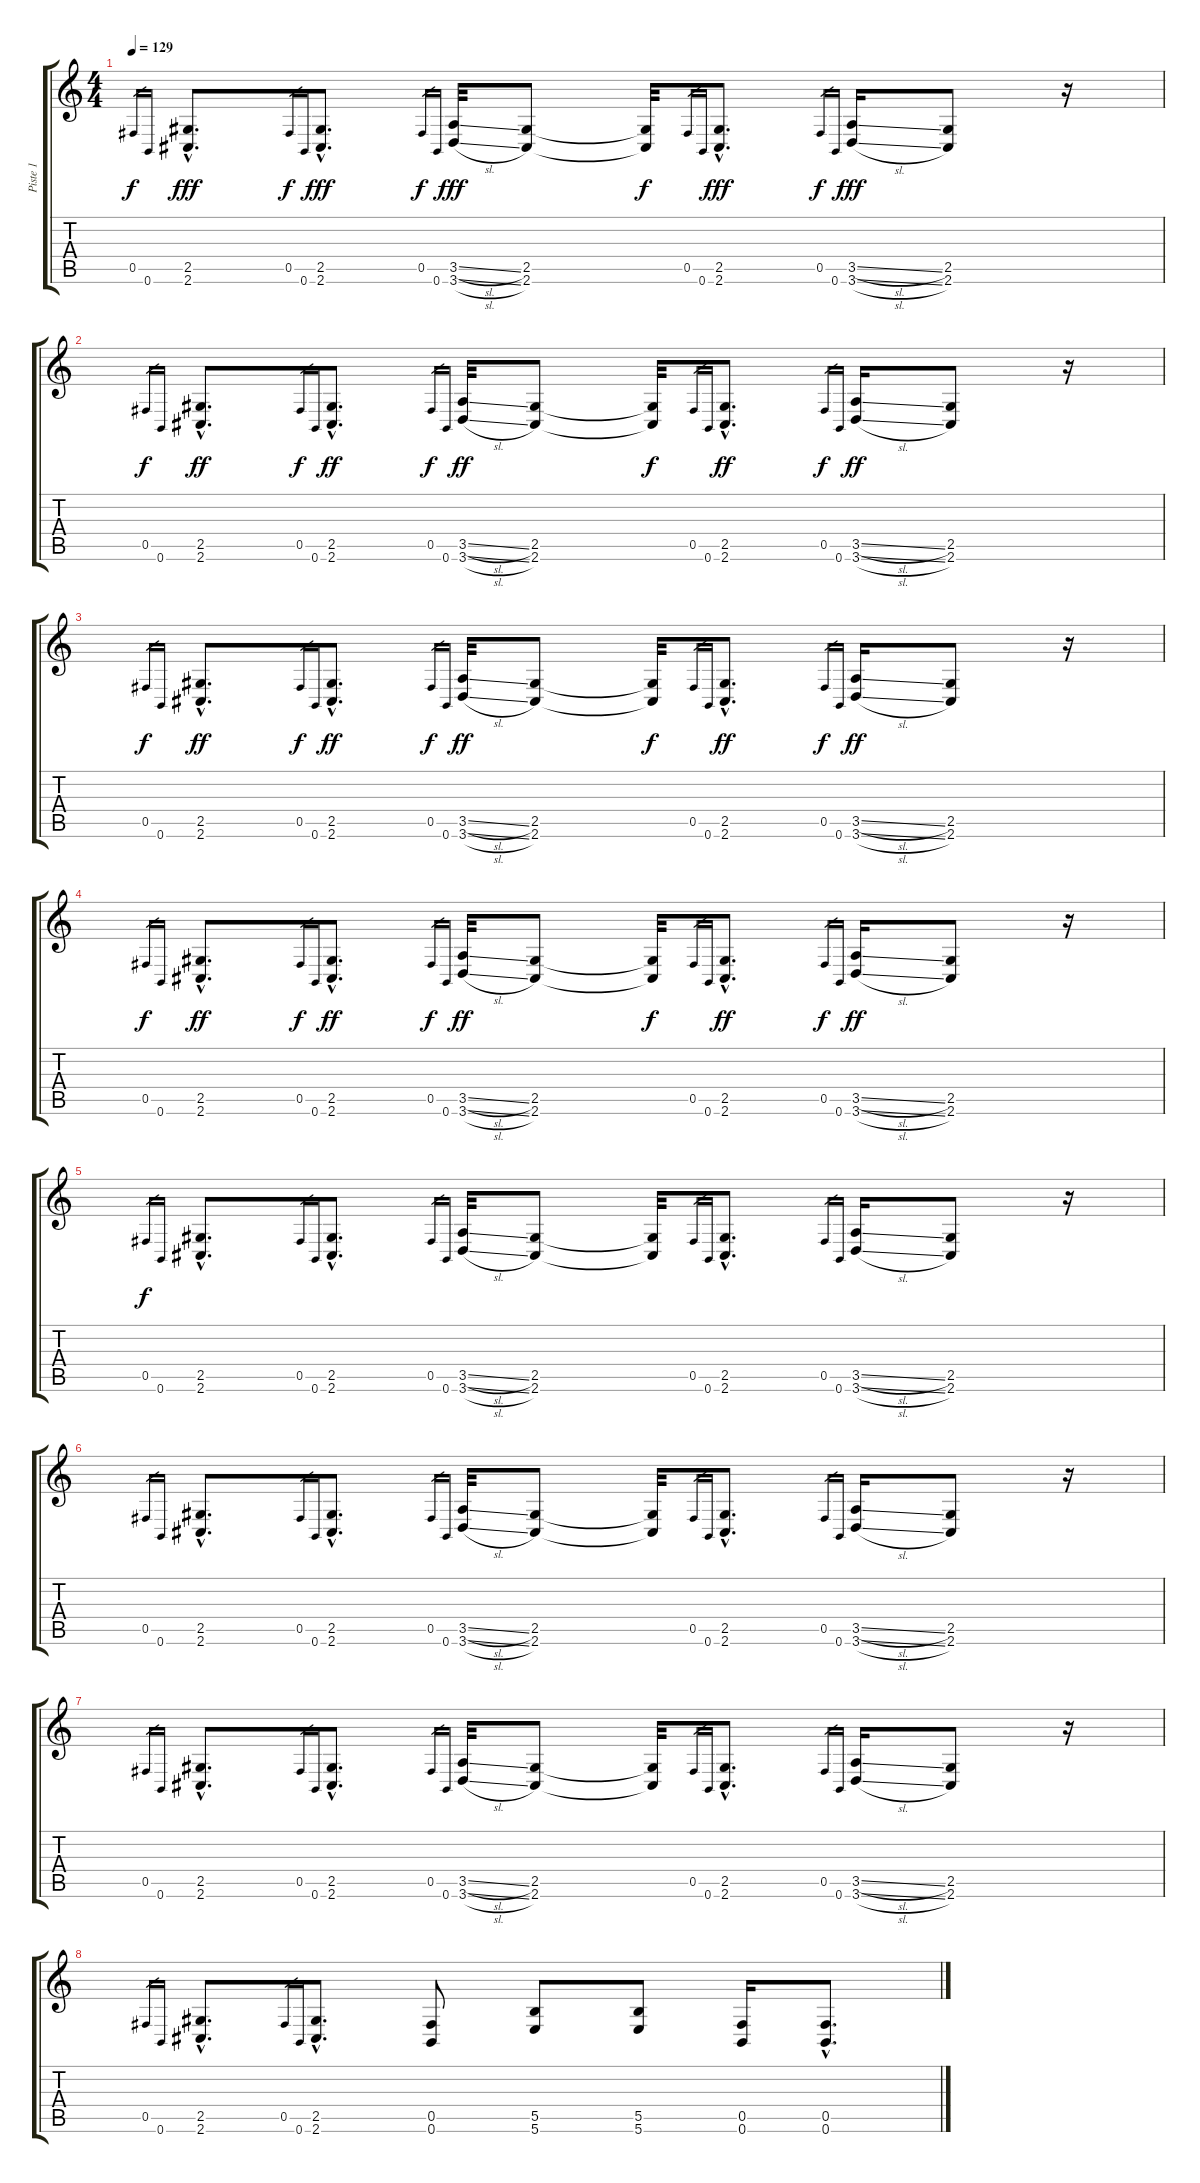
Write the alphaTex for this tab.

\track ("Piste 1" "Piste 1") {instrument overdrivenguitar}
\staff {score tabs}
\tuning (Db4 Ab3 E3 B2 Gb2 B1) {hide}
\ts (4 4)
\tempo 129
\clef g2
\ks c
0.5.16{gr dy f instrument overdrivenguitar} 0.6.16{gr} (2.5{hac} 2.6{hac}).8{d dy fff} 0.5.16{gr dy f} 0.6.16{gr} (2.5{hac} 2.6{hac}).8{d dy fff} 0.5.16{gr dy f} 0.6.16{gr} (3.5{sl} 3.6{sl}).32{dy fff} (2.5 2.6).8 (2.5{t} 2.6{t}).32{dy f} 0.5.16{gr} 0.6.16{gr} (2.5{hac} 2.6{hac}).8{d dy fff} 0.5.16{gr dy f} 0.6.16{gr} (3.5{sl} 3.6{sl}).16{dy fff} (2.5 2.6).8 r.16 |
0.5.16{gr dy f} 0.6.16{gr} (2.5{hac} 2.6{hac}).8{d dy ff} 0.5.16{gr dy f} 0.6.16{gr} (2.5{hac} 2.6{hac}).8{d dy ff} 0.5.16{gr dy f} 0.6.16{gr} (3.5{sl} 3.6{sl}).32{dy ff} (2.5 2.6).8 (2.5{t} 2.6{t}).32{dy f} 0.5.16{gr} 0.6.16{gr} (2.5{hac} 2.6{hac}).8{d dy ff} 0.5.16{gr dy f} 0.6.16{gr} (3.5{sl} 3.6{sl}).16{dy ff} (2.5 2.6).8 r.16 |
0.5.16{gr dy f} 0.6.16{gr} (2.5{hac} 2.6{hac}).8{d dy ff} 0.5.16{gr dy f} 0.6.16{gr} (2.5{hac} 2.6{hac}).8{d dy ff} 0.5.16{gr dy f} 0.6.16{gr} (3.5{sl} 3.6{sl}).32{dy ff} (2.5 2.6).8 (2.5{t} 2.6{t}).32{dy f} 0.5.16{gr} 0.6.16{gr} (2.5{hac} 2.6{hac}).8{d dy ff} 0.5.16{gr dy f} 0.6.16{gr} (3.5{sl} 3.6{sl}).16{dy ff} (2.5 2.6).8 r.16 |
0.5.16{gr dy f} 0.6.16{gr} (2.5{hac} 2.6{hac}).8{d dy ff} 0.5.16{gr dy f} 0.6.16{gr} (2.5{hac} 2.6{hac}).8{d dy ff} 0.5.16{gr dy f} 0.6.16{gr} (3.5{sl} 3.6{sl}).32{dy ff} (2.5 2.6).8 (2.5{t} 2.6{t}).32{dy f} 0.5.16{gr} 0.6.16{gr} (2.5{hac} 2.6{hac}).8{d dy ff} 0.5.16{gr dy f} 0.6.16{gr} (3.5{sl} 3.6{sl}).16{dy ff} (2.5 2.6).8 r.16 |
0.5.16{gr dy f} 0.6.16{gr} (2.5{hac} 2.6{hac}).8{d} 0.5.16{gr} 0.6.16{gr} (2.5{hac} 2.6{hac}).8{d} 0.5.16{gr} 0.6.16{gr} (3.5{sl} 3.6{sl}).32 (2.5 2.6).8 (2.5{t} 2.6{t}).32 0.5.16{gr} 0.6.16{gr} (2.5{hac} 2.6{hac}).8{d} 0.5.16{gr} 0.6.16{gr} (3.5{sl} 3.6{sl}).16 (2.5 2.6).8 r.16 |
0.5.16{gr} 0.6.16{gr} (2.5{hac} 2.6{hac}).8{d} 0.5.16{gr} 0.6.16{gr} (2.5{hac} 2.6{hac}).8{d} 0.5.16{gr} 0.6.16{gr} (3.5{sl} 3.6{sl}).32 (2.5 2.6).8 (2.5{t} 2.6{t}).32 0.5.16{gr} 0.6.16{gr} (2.5{hac} 2.6{hac}).8{d} 0.5.16{gr} 0.6.16{gr} (3.5{sl} 3.6{sl}).16 (2.5 2.6).8 r.16 |
0.5.16{gr} 0.6.16{gr} (2.5{hac} 2.6{hac}).8{d} 0.5.16{gr} 0.6.16{gr} (2.5{hac} 2.6{hac}).8{d} 0.5.16{gr} 0.6.16{gr} (3.5{sl} 3.6{sl}).32 (2.5 2.6).8 (2.5{t} 2.6{t}).32 0.5.16{gr} 0.6.16{gr} (2.5{hac} 2.6{hac}).8{d} 0.5.16{gr} 0.6.16{gr} (3.5{sl} 3.6{sl}).16 (2.5 2.6).8 r.16 |
0.5.16{gr} 0.6.16{gr} (2.5{hac} 2.6{hac}).8{d} 0.5.16{gr} 0.6.16{gr} (2.5{hac} 2.6{hac}).8{d} (0.5 0.6).8 (5.5 5.6).8 (5.5 5.6).8 (0.5 0.6).16 (0.5{hac} 0.6{hac}).8{d}
